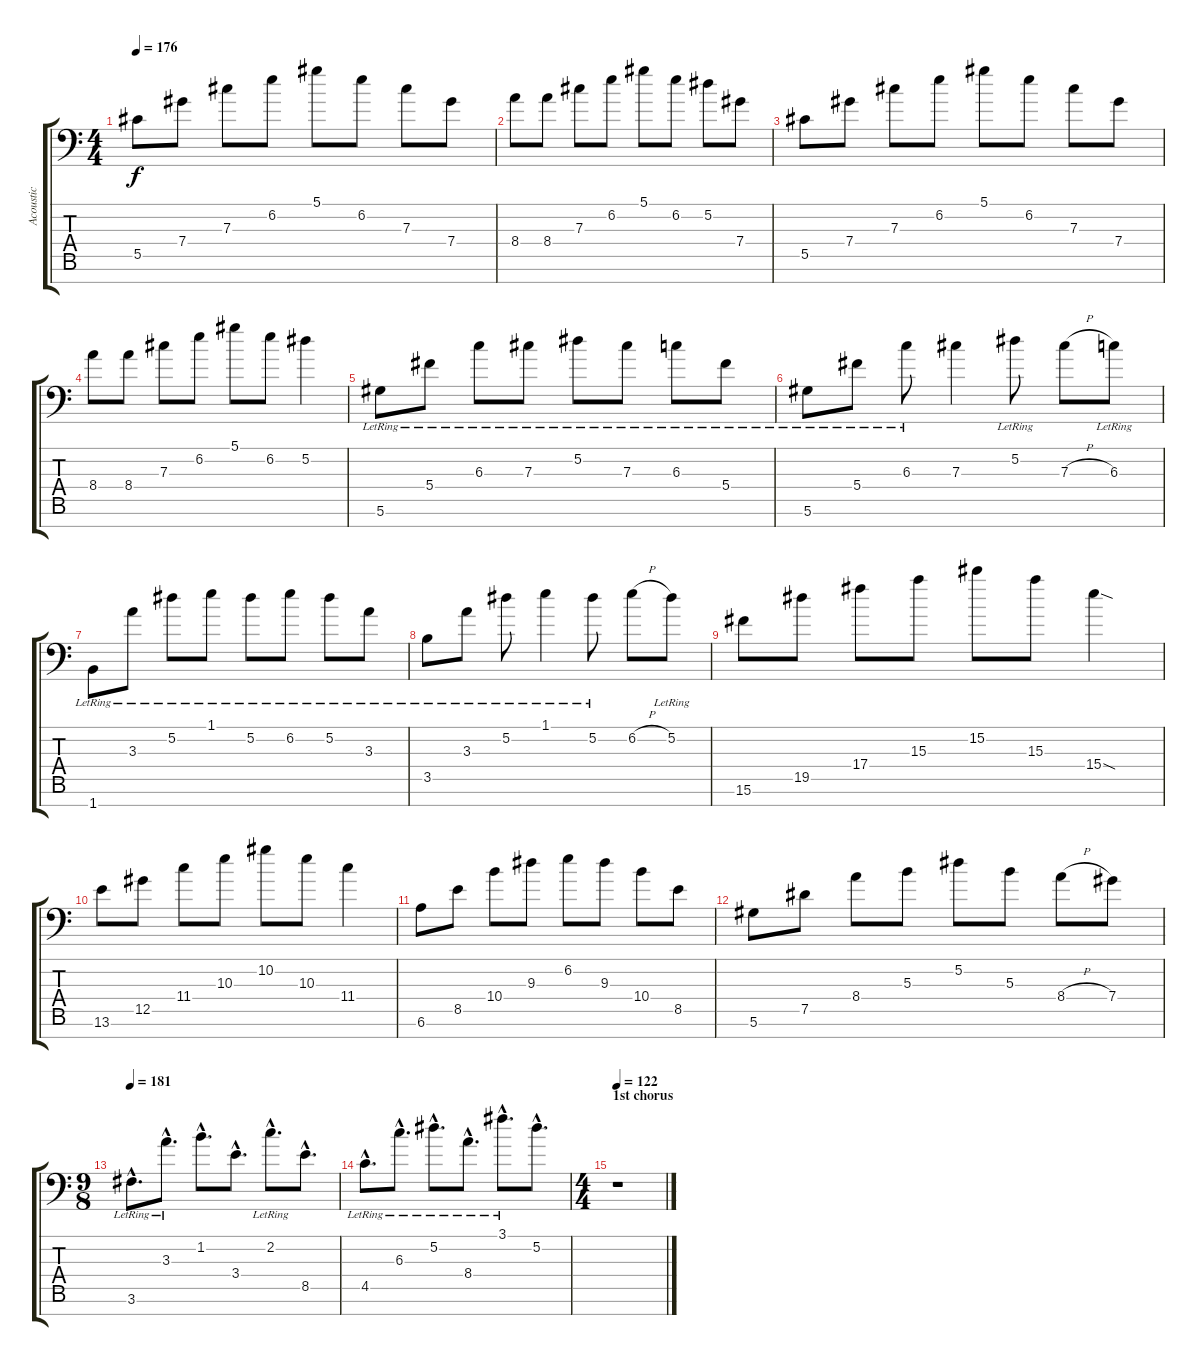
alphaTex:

\track ("Acoustic " "Acoustic ") {instrument acousticguitarnylon}
\staff {score tabs}
\tuning (Eb4 Bb3 Gb3 Db3 Ab2 Eb2 Bb1) {hide}
\ts (4 4)
\tempo 176
\clef f4
\ks c
5.5.8{dy f instrument acousticguitarsteel} 7.4.8 7.3.8 6.2.8 5.1.8 6.2.8 7.3.8 7.4.8 |
8.4.8 8.4.8 7.3.8 6.2.8 5.1.8 6.2.8 5.2.8 7.4.8 |
5.5.8 7.4.8 7.3.8 6.2.8 5.1.8 6.2.8 7.3.8 7.4.8 |
8.4.8 8.4.8 7.3.8 6.2.8 5.1.8 6.2.8 5.2.4 |
5.6{lr}.8{volume 15 instrument electricguitarclean} 5.4{lr}.8 6.3{lr}.8 7.3{lr}.8 5.2{lr}.8 7.3{lr}.8 6.3{lr}.8 5.4{lr}.8 |
5.6{lr}.8 5.4{lr}.8 6.3{lr}.8 7.3.4 5.2{lr}.8 7.3{h}.8 6.3{lr}.8 |
1.7{lr}.8{volume 12} 3.3{lr}.8 5.2{lr}.8 1.1{lr}.8 5.2{lr}.8 6.2{lr}.8 5.2{lr}.8 3.3{lr}.8 |
3.5{lr}.8 3.3{lr}.8 5.2{lr}.8 1.1{lr}.4 5.2{lr}.8 6.2{h}.8 5.2{lr}.8 |
15.6.8{instrument acousticguitarsteel} 19.5.8 17.4.8 15.3.8 15.2.8 15.3.8 15.4{sod}.4 |
13.6.8 12.5.8 11.4.8 10.3.8 10.2.8 10.3.8 11.4.4 |
6.6.8 8.5.8 10.4.8 9.3.8 6.2.8 9.3.8 10.4.8 8.5.8 |
5.6.8 7.5.8 8.4.8 5.3.8 5.2.8 5.3.8 8.4{h}.8 7.4.8 |
\ts (9 8)
\tempo 181
3.6{hac lr}.8{d instrument distortionguitar} 3.3{hac lr}.8{d} 1.2{hac}.8{d} 3.4{hac}.8{d} 2.2{hac lr}.8{d} 8.5{hac}.8{d} |
4.5{hac lr}.8{d} 6.3{hac lr}.8{d} 5.2{hac lr}.8{d} 8.4{hac lr}.8{d} 3.1{hac lr}.8{d} 5.2{hac}.8{d} |
\ts (4 4)
\section ("" "1st chorus")
\tempo 122
r.1
